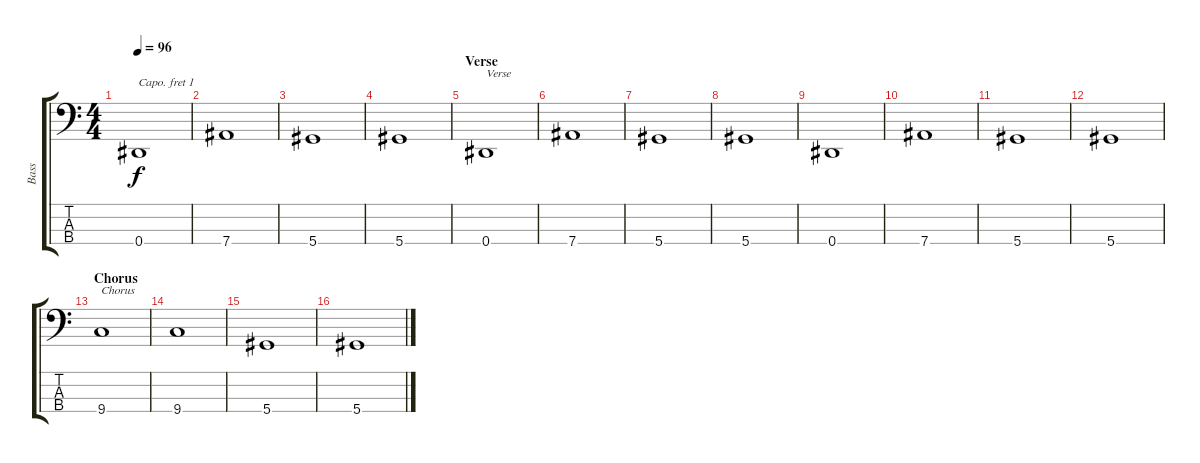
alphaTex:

\track ("Bass" "Bass") {instrument electricbassfinger}
\staff {score tabs}
\capo 1
\tuning (G2 D2 A1 D1) {hide}
\ts (4 4)
\tempo 96
\clef f4
\ks c
0.4.1{dy f} |
7.4.1 |
5.4.1 |
5.4.1 |
\section ("" "Verse")
0.4.1{txt "Verse"} |
7.4.1 |
5.4.1 |
5.4.1 |
0.4.1 |
7.4.1 |
5.4.1 |
5.4.1 |
\section ("" "Chorus")
9.4.1{txt "Chorus"} |
9.4.1 |
5.4.1 |
5.4.1
